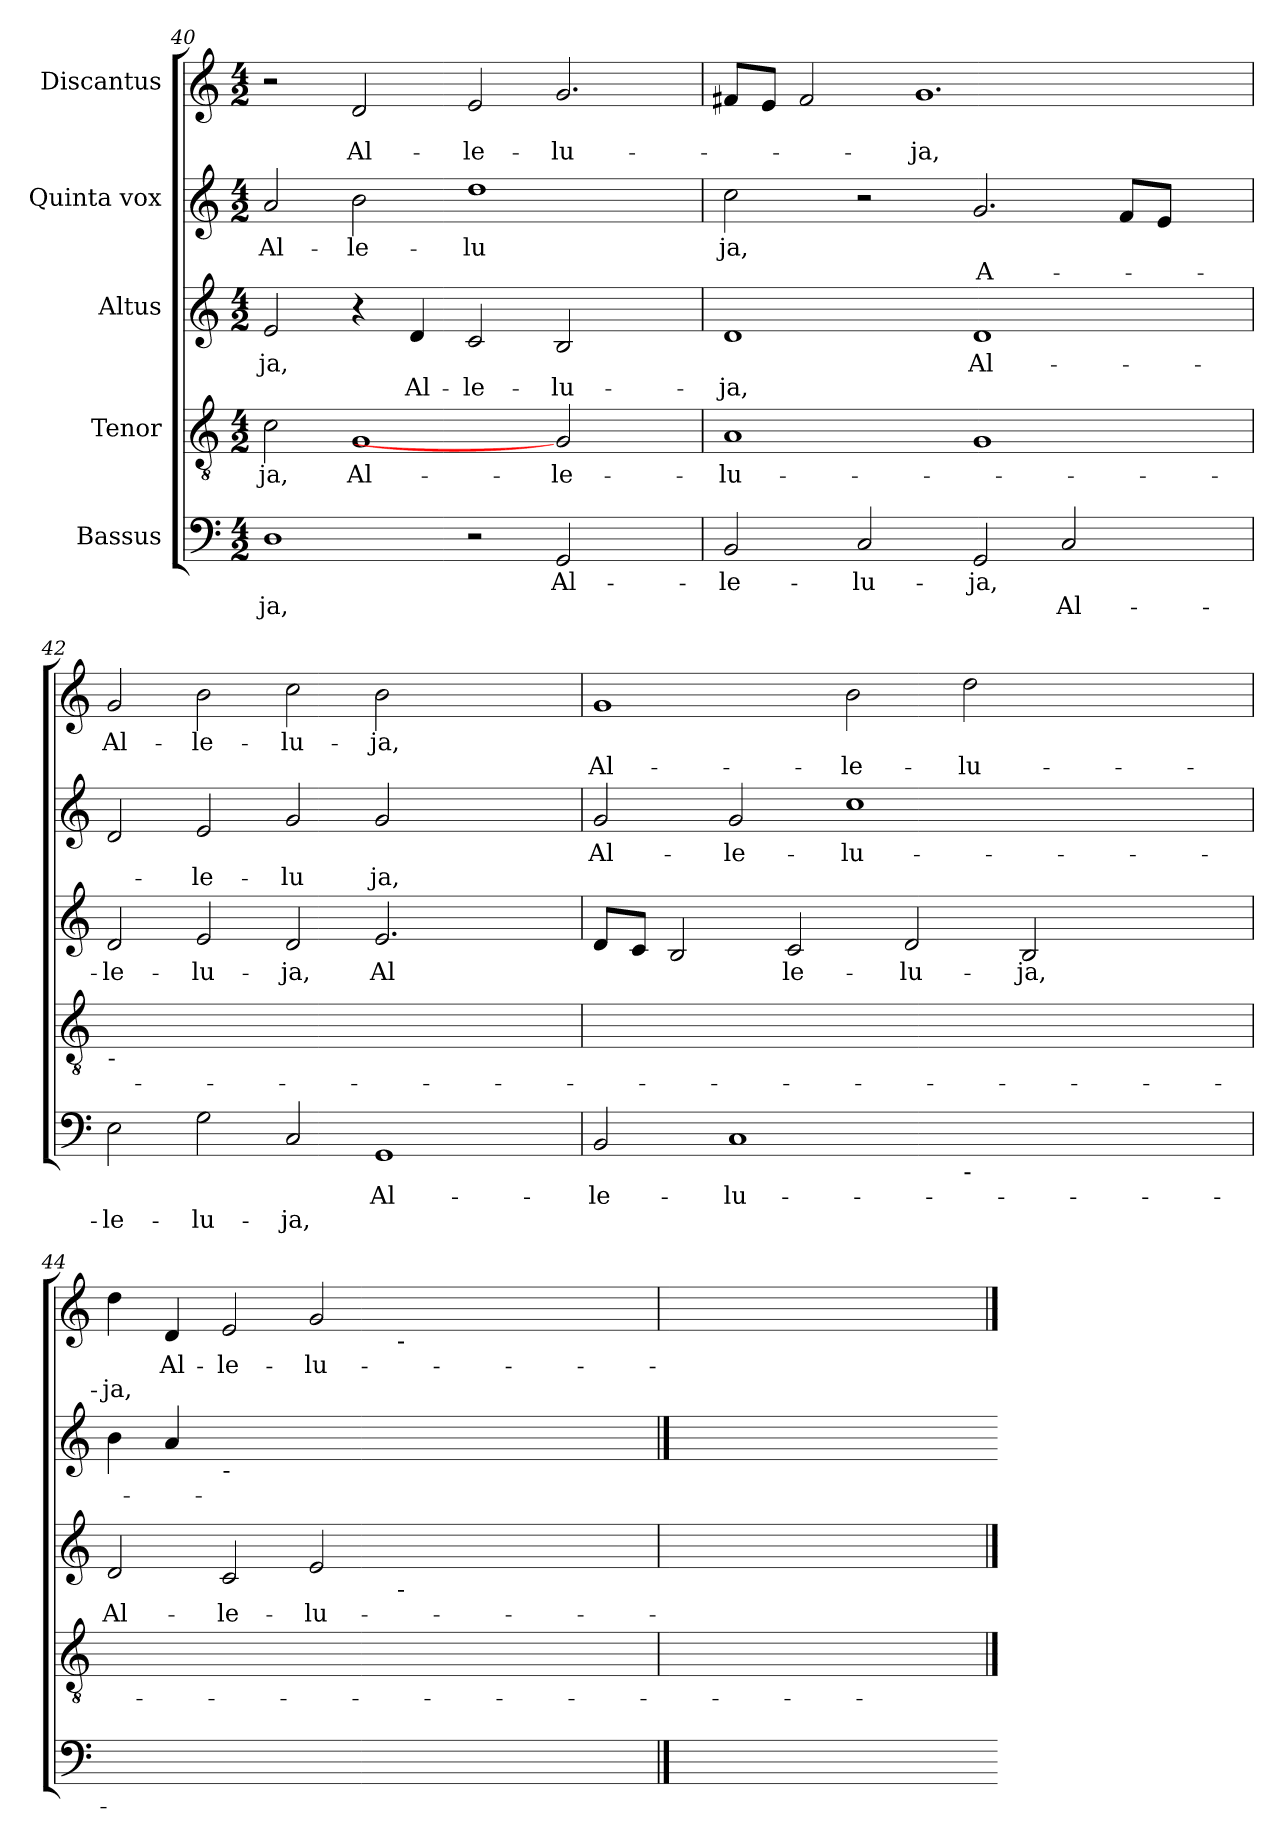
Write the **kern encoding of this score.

**kern	**text	**text	**kern	**text	**kern	**text	**text	**kern	**text	**text	**kern	**text	**text
*part5	*part5	*part5	*part4	*part4	*part3	*part3	*part3	*part2	*part2	*part2	*part1	*part1	*part1
*staff5	*staff5	*staff5	*staff4	*staff4	*staff3	*staff3	*staff3	*staff2	*staff2	*staff2	*staff1	*staff1	*staff1
*I"Bassus	*	*	*I"Tenor	*	*I"Altus	*	*	*I"Quinta vox	*	*	*I"Discantus	*	*
*clefF4	*	*	*clefGv2	*	*clefG2	*	*	*clefG2	*	*	*clefG2	*	*
*k[]	*	*	*k[]	*	*k[]	*	*	*k[]	*	*	*k[]	*	*
*C:	*	*	*C:	*	*C:	*	*	*C:	*	*	*C:	*	*
*M4/2	*	*	*M4/2	*	*M4/2	*	*	*M4/2	*	*	*M4/2	*	*
=40	=40	=40	=40	=40	=40	=40	=40	=40	=40	=40	=40	=40	=40
!	!	!LO:LY:b	!	!LO:LY:b	!	!LO:LY:b	!	!	!LO:LY:b	!	!	!	!
1D	.	-ja,	2c	ja,	2e	-ja,	.	2a	Al-	.	2r	.	.
!	!	!	!	!LO:LY:b	!	!	!	!	!LO:LY:b	!	!	!	!LO:LY:b
.	.	.	1G	Al-	4r	.	.	2b	-le-	.	2d	.	Al-
!	!	!	!	!	!	!	!LO:LY:b	!	!	!	!	!	!
.	.	.	.	.	4d	.	Al-	.	.	.	.	.	.
!	!	!	!	!	!	!	!LO:LY:b	!	!LO:LY:b	!	!	!	!LO:LY:b
2r	.	.	.	.	2c	.	-le-	1dd	-lu	.	2e	.	-le-
!	!LO:LY:b	!	!	!LO:LY:b	!	!	!LO:LY:b	!	!	!	!	!	!LO:LY:b
2GG	Al-	.	2G]	-le-	2B	.	-lu-	.	.	.	2.g	.	-lu-
4ryy	.	.	4ryy	.	4ryy	.	.	4ryy	.	.	.	.	.
=41	=41	=41	=41	=41	=41	=41	=41	=41	=41	=41	=41	=41	=41
!	!LO:LY:b	!	!	!LO:LY:b	!	!	!LO:LY:b	!	!LO:LY:b	!	!	!	!
2BB	-le-	.	1A	-lu-	1d	.	-ja,	2cc	ja,	.	8f#L	.	.
.	.	.	.	.	.	.	.	.	.	.	8eJ	.	.
.	.	.	.	.	.	.	.	.	.	.	2f#	.	.
!	!LO:LY:b	!	!	!	!	!	!	!	!	!	!	!	!
2C	-lu-	.	.	.	.	.	.	2r	.	.	.	.	.
!	!	!	!	!	!	!	!	!	!	!	!	!	!LO:LY:b
.	.	.	.	.	.	.	.	.	.	.	1.g	.	-ja,
!	!LO:LY:b	!	!	!	!	!LO:LY:b	!	!	!	!LO:LY:b	!	!	!
2GG	-ja,	.	1G	.	1d	Al-	.	2.g	.	A-	.	.	.
!	!	!LO:LY:b	!	!	!	!	!	!	!	!	!	!	!
2C	.	Al-	.	.	.	.	.	.	.	.	.	.	.
.	.	.	.	.	.	.	.	8fL	.	.	.	.	.
.	.	.	.	.	.	.	.	8eJ	.	.	.	.	.
4ryy	.	.	4ryy	.	4ryy	.	.	4ryy	.	.	.	.	.
=42	=42	=42	=42	=42	=42	=42	=42	=42	=42	=42	=42	=42	=42
!	!	!	!LO:TX:b:t=-	!	!	!	!	!	!	!	!	!	!
!	!	!LO:LY:b	!	!LO:LY:b	!	!LO:LY:b	!	!	!	!	!	!LO:LY:b	!
2E	.	-le-	[0Gyy	-ja	2d	-le-	.	2d	.	.	2g	Al-	.
!	!	!LO:LY:b	!	!	!	!LO:LY:b	!	!	!	!LO:LY:b	!	!LO:LY:b	!
2G	.	-lu-	.	.	2e	-lu-	.	2e	.	-le-	2b	-le-	.
!	!	!LO:LY:b	!	!	!	!LO:LY:b	!	!	!	!LO:LY:b	!	!LO:LY:b	!
2C	.	-ja,	.	.	2d	-ja,	.	2g	.	-lu	2cc	-lu-	.
!	!LO:LY:b	!	!	!	!	!LO:LY:b	!	!	!	!LO:LY:b	!	!LO:LY:b	!
1GG	Al-	.	.	.	2.e	Al	.	2g	.	ja,	2b	-ja,	.
.	.	.	2ryy	.	.	.	.	2ryy	.	.	2ryy	.	.
.	.	.	.	.	4ryy	.	.	.	.	.	.	.	.
=43	=43	=43	=43	=43	=43	=43	=43	=43	=43	=43	=43	=43	=43
!	!LO:LY:b	!	!	!	!	!	!	!	!LO:LY:b	!	!	!	!LO:LY:b
2BB	-le-	.	0Gyy_	.	8dL	.	.	2g	Al-	.	1g	.	Al-
.	.	.	.	.	8cJ	.	.	.	.	.	.	.	.
.	.	.	.	.	2B	.	.	.	.	.	.	.	.
!	!LO:LY:b	!	!	!	!	!	!	!	!LO:LY:b	!	!	!	!
1C	-lu-	.	.	.	.	.	.	2g	-le-	.	.	.	.
!	!	!	!	!	!	!LO:LY:b	!	!	!	!	!	!	!
.	.	.	.	.	2c	le-	.	.	.	.	.	.	.
!	!	!	!	!	!	!	!	!	!LO:LY:b	!	!	!	!LO:LY:b
.	.	.	.	.	.	.	.	1cc	-lu-	.	2b	.	-le-
!	!	!	!	!	!	!LO:LY:b	!	!	!	!	!	!	!
.	.	.	.	.	2d	-lu-	.	.	.	.	.	.	.
!LO:TX:b:t=-	!	!	!	!	!	!	!	!	!	!	!	!	!
!	!LO:LY:b	!	!	!	!	!	!	!	!	!	!	!	!LO:LY:b
[1.GGyy	-ja	.	.	.	.	.	.	.	.	.	2dd	.	-lu-
!	!	!	!	!	!	!LO:LY:b	!	!	!	!	!	!	!
.	.	.	.	.	2B	-ja,	.	.	.	.	.	.	.
.	.	.	1ryy	.	.	.	.	1ryy	.	.	1ryy	.	.
.	.	.	.	.	2.ryy	.	.	.	.	.	.	.	.
=44	=44	=44	=44	=44	=44	=44	=44	=44	=44	=44	=44	=44	=44
!	!	!	!	!	!	!LO:LY:b	!	!	!	!	!	!	!LO:LY:b
2GGyy]	.	.	0Gyy_	.	2d	Al-	.	4b	.	.	4dd	.	-ja,
!	!	!	!	!	!	!	!	!	!	!	!	!LO:LY:b	!
.	.	.	.	.	.	.	.	4a	.	.	4d	Al-	.
!	!	!	!	!	!	!	!	!LO:TX:b:t=-	!	!	!	!	!
!	!	!	!	!	!	!LO:LY:b	!	!	!LO:LY:b	!	!	!LO:LY:b	!
0ryy	.	.	.	.	2c	-le-	.	1byy	-ja.	.	2e	-le-	.
!	!	!	!	!	!	!LO:LY:b	!	!	!	!	!	!LO:LY:b	!
.	.	.	.	.	2e	-lu-	.	.	.	.	2g	-lu-	.
!	!	!	!	!	!	!	!	!	!	!	!LO:TX:b:t=-	!	!
!	!	!	!	!	!LO:TX:b:t=-	!	!	!	!	!	!	!	!
!	!	!	!	!	!	!LO:LY:b	!	!	!	!	!	!LO:LY:b	!
.	.	.	.	.	[1.dyy	-ja.	.	1.ryy	.	.	[1.gyy	-ja.	.
.	.	.	1ryy	.	.	.	.	.	.	.	.	.	.
2ryy	.	.	.	.	.	.	.	.	.	.	.	.	.
==45	=45	=45	=45	=45	=45	=45	=45	==45	=45	=45	=45	=45	=45
0ryy	.	.	1.Gyy_	.	2dyy]	.	.	0ryy	.	.	2gyy]	.	.
.	.	.	.	.	1.ryy	.	.	.	.	.	1.ryy	.	.
.	.	.	2Gyy]	.	.	.	.	.	.	.	.	.	.
=	==	==	==	==	==	==	==	=	==	==	==	==	==
*-	*-	*-	*-	*-	*-	*-	*-	*-	*-	*-	*-	*-	*-
